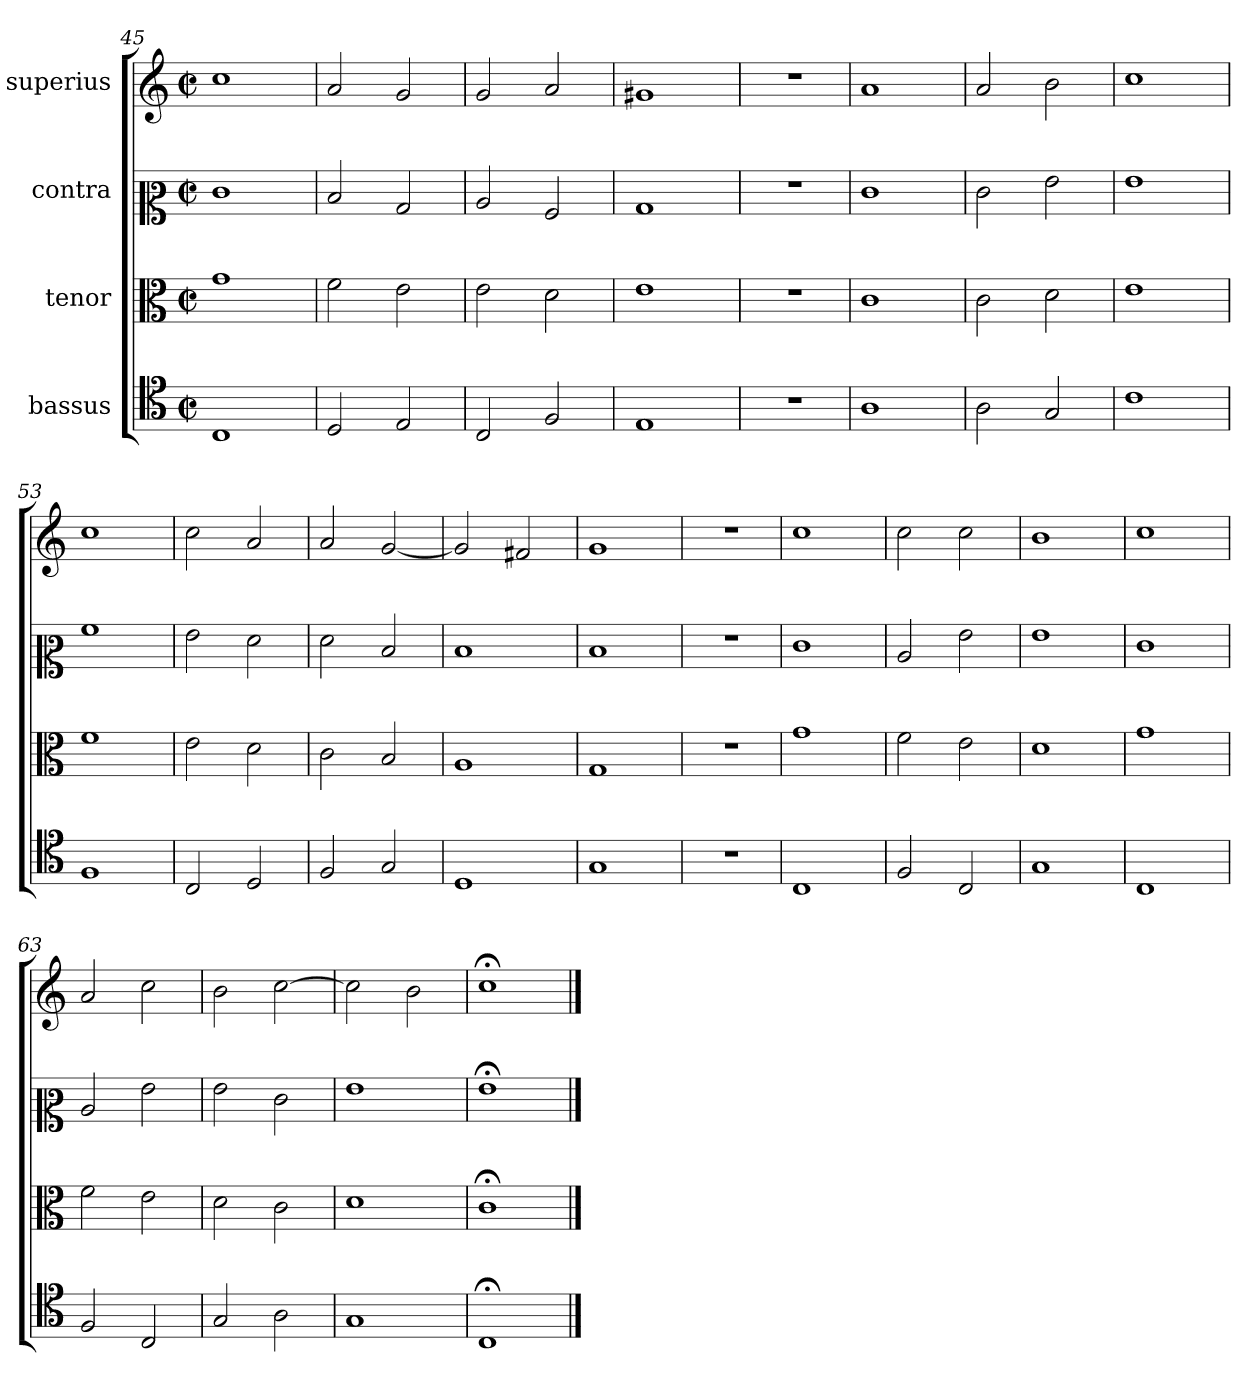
**kern	**kern	**kern	**kern
*part4	*part3	*part2	*part1
*staff4	*staff3	*staff2	*staff1
*I"bassus	*I"tenor	*I"contra	*I"superius
*clefC4	*clefC3	*clefC2	*clefG2
*M2/2	*M2/2	*M2/2	*M2/2
*met(c|)	*met(c|)	*met(c|)	*met(c|)
=45	=45	=45	=45
1C	1g	1e	1cc
=46	=46	=46	=46
2D	2f	2d	2a
2E	2e	2B	2g
=47	=47	=47	=47
2C	2e	2c	2g
2F	2d	2A	2a
=48	=48	=48	=48
1E	1e	1B	1g#X
=49	=49	=49	=49
1r	1r	1r	1r
=50	=50	=50	=50
1A	1c	1e	1a
=51	=51	=51	=51
2A	2c	2e	2a
2G	2d	2g	2b
=52	=52	=52	=52
1c	1e	1g	1cc
=53	=53	=53	=53
1F	1f	1a	1cc
=54	=54	=54	=54
2C	2e	2g	2cc
2D	2d	2f	2a
=55	=55	=55	=55
2F	2c	2f	2a
2G	2B	2d	[2g
=56	=56	=56	=56
1D	1A	1d	2g]
.	.	.	2f#X
=57	=57	=57	=57
1G	1G	1d	1g
=58	=58	=58	=58
1r	1r	1r	1r
=59	=59	=59	=59
1C	1g	1e	1cc
=60	=60	=60	=60
2F	2f	2c	2cc
2C	2e	2g	2cc
=61	=61	=61	=61
1G	1d	1g	1b
=62	=62	=62	=62
1C	1g	1e	1cc
=63	=63	=63	=63
2F	2f	2c	2a
2C	2e	2g	2cc
=64	=64	=64	=64
2G	2d	2g	2b
2A	2c	2e	[2cc
=65	=65	=65	=65
1G	1d	1g	2cc]
.	.	.	2b
=66	=66	=66	=66
1C;	1c;	1g;	1cc;
==	==	==	==
*-	*-	*-	*-
